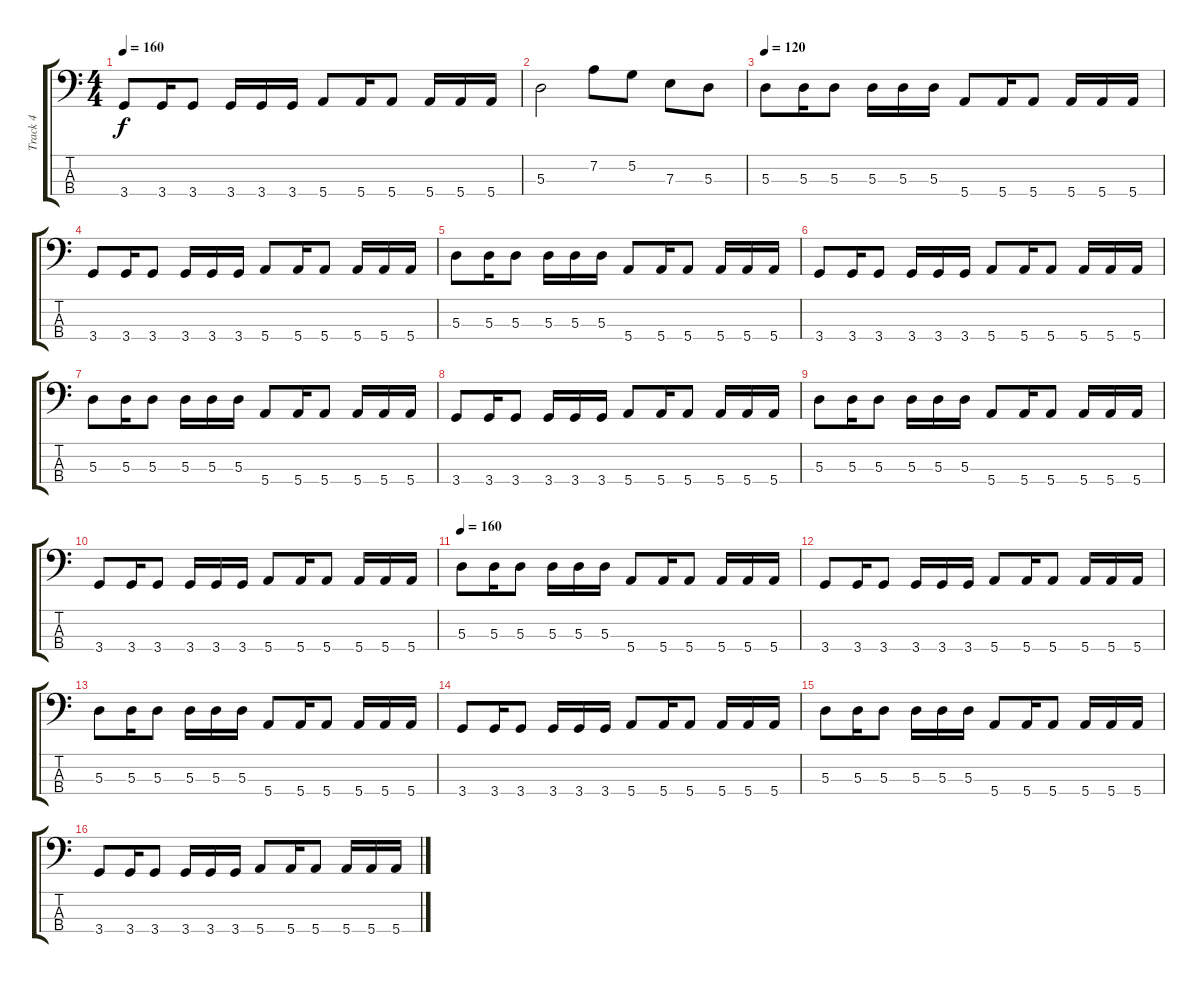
\track ("Track 4" "Track 4") {instrument electricbasspick}
\staff {score tabs}
\tuning (G2 D2 A1 E1) {hide}
\ts (4 4)
\tempo 160
\clef f4
\ks c
3.4.8{dy f} 3.4.16 3.4.8 3.4.16 3.4.16 3.4.16 5.4.8 5.4.16 5.4.8 5.4.16 5.4.16 5.4.16 |
5.3.2 7.2.8 5.2.8 7.3.8 5.3.8 |
\tempo 120
5.3.8 5.3.16 5.3.8 5.3.16 5.3.16 5.3.16 5.4.8 5.4.16 5.4.8 5.4.16 5.4.16 5.4.16 |
3.4.8 3.4.16 3.4.8 3.4.16 3.4.16 3.4.16 5.4.8 5.4.16 5.4.8 5.4.16 5.4.16 5.4.16 |
5.3.8 5.3.16 5.3.8 5.3.16 5.3.16 5.3.16 5.4.8 5.4.16 5.4.8 5.4.16 5.4.16 5.4.16 |
3.4.8 3.4.16 3.4.8 3.4.16 3.4.16 3.4.16 5.4.8 5.4.16 5.4.8 5.4.16 5.4.16 5.4.16 |
5.3.8 5.3.16 5.3.8 5.3.16 5.3.16 5.3.16 5.4.8 5.4.16 5.4.8 5.4.16 5.4.16 5.4.16 |
3.4.8 3.4.16 3.4.8 3.4.16 3.4.16 3.4.16 5.4.8 5.4.16 5.4.8 5.4.16 5.4.16 5.4.16 |
5.3.8 5.3.16 5.3.8 5.3.16 5.3.16 5.3.16 5.4.8 5.4.16 5.4.8 5.4.16 5.4.16 5.4.16 |
3.4.8 3.4.16 3.4.8 3.4.16 3.4.16 3.4.16 5.4.8 5.4.16 5.4.8 5.4.16 5.4.16 5.4.16 |
\tempo 160
5.3.8 5.3.16 5.3.8 5.3.16 5.3.16 5.3.16 5.4.8 5.4.16 5.4.8 5.4.16 5.4.16 5.4.16 |
3.4.8 3.4.16 3.4.8 3.4.16 3.4.16 3.4.16 5.4.8 5.4.16 5.4.8 5.4.16 5.4.16 5.4.16 |
5.3.8 5.3.16 5.3.8 5.3.16 5.3.16 5.3.16 5.4.8 5.4.16 5.4.8 5.4.16 5.4.16 5.4.16 |
3.4.8 3.4.16 3.4.8 3.4.16 3.4.16 3.4.16 5.4.8 5.4.16 5.4.8 5.4.16 5.4.16 5.4.16 |
5.3.8 5.3.16 5.3.8 5.3.16 5.3.16 5.3.16 5.4.8 5.4.16 5.4.8 5.4.16 5.4.16 5.4.16 |
3.4.8 3.4.16 3.4.8 3.4.16 3.4.16 3.4.16 5.4.8 5.4.16 5.4.8 5.4.16 5.4.16 5.4.16
